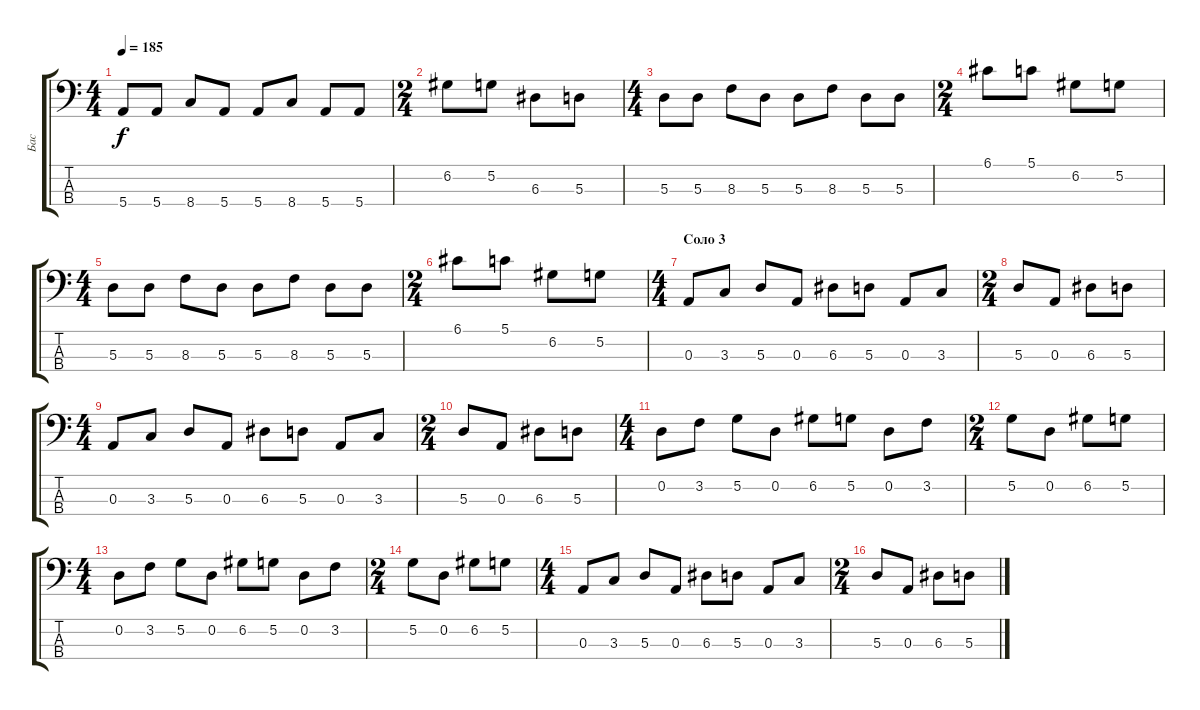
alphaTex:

\track ("Бас" "Бас") {instrument electricbassfinger}
\staff {score tabs}
\tuning (G2 D2 A1 E1) {hide}
\ts (4 4)
\tempo 185
\clef f4
\ks c
5.4.8{dy f} 5.4.8 8.4.8 5.4.8 5.4.8 8.4.8 5.4.8 5.4.8 |
\ts (2 4)
6.2.8 5.2.8 6.3.8 5.3.8 |
\ts (4 4)
5.3.8 5.3.8 8.3.8 5.3.8 5.3.8 8.3.8 5.3.8 5.3.8 |
\ts (2 4)
6.1.8 5.1.8 6.2.8 5.2.8 |
\ts (4 4)
5.3.8 5.3.8 8.3.8 5.3.8 5.3.8 8.3.8 5.3.8 5.3.8 |
\ts (2 4)
6.1.8 5.1.8 6.2.8 5.2.8 |
\ts (4 4)
\section ("" "Соло 3")
0.3.8 3.3.8 5.3.8 0.3.8 6.3.8 5.3.8 0.3.8 3.3.8 |
\ts (2 4)
5.3.8 0.3.8 6.3.8 5.3.8 |
\ts (4 4)
0.3.8 3.3.8 5.3.8 0.3.8 6.3.8 5.3.8 0.3.8 3.3.8 |
\ts (2 4)
5.3.8 0.3.8 6.3.8 5.3.8 |
\ts (4 4)
0.2.8 3.2.8 5.2.8 0.2.8 6.2.8 5.2.8 0.2.8 3.2.8 |
\ts (2 4)
5.2.8 0.2.8 6.2.8 5.2.8 |
\ts (4 4)
0.2.8 3.2.8 5.2.8 0.2.8 6.2.8 5.2.8 0.2.8 3.2.8 |
\ts (2 4)
5.2.8 0.2.8 6.2.8 5.2.8 |
\ts (4 4)
0.3.8 3.3.8 5.3.8 0.3.8 6.3.8 5.3.8 0.3.8 3.3.8 |
\ts (2 4)
5.3.8 0.3.8 6.3.8 5.3.8
